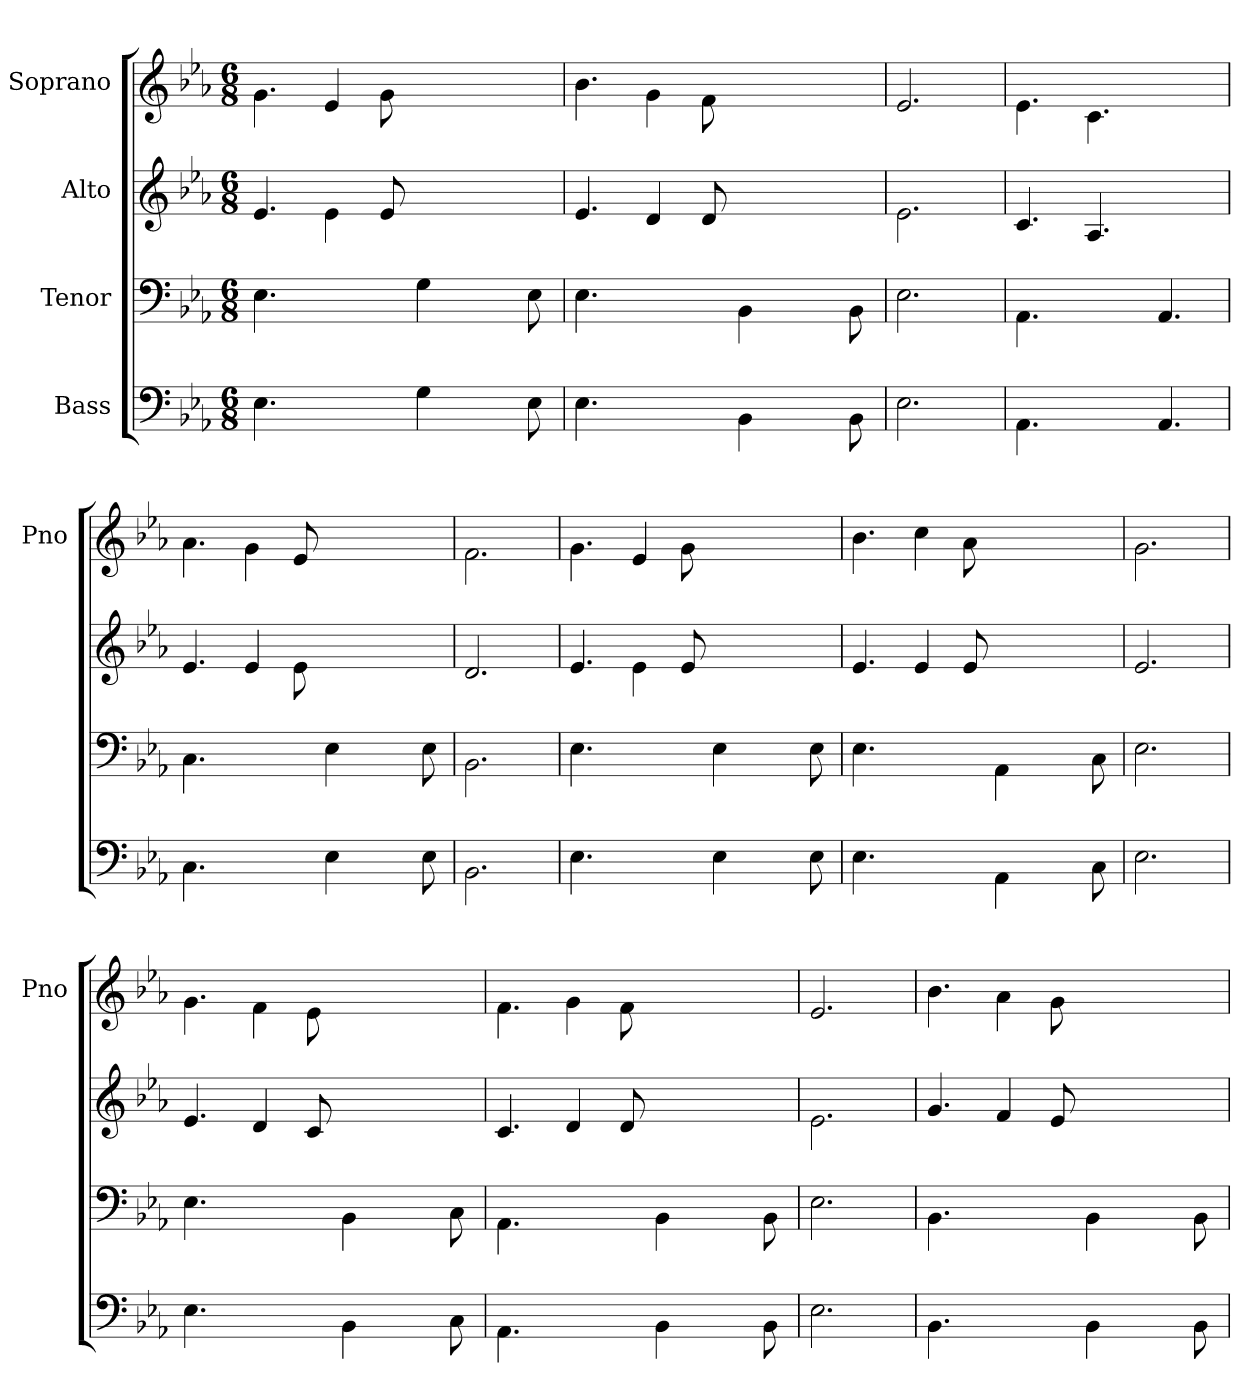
**kern	**kern	**kern	**kern
*part4	*part3	*part2	*part1
*staff4	*staff3	*staff2	*staff1
*I"Bass	*I"Tenor	*I"Alto	*I"Soprano
*	*	*	*I'Pno
*clefF4	*clefF4	*clefG2	*clefG2
*k[b-e-a-]	*k[b-e-a-]	*k[b-e-a-]	*k[b-e-a-]
*E-:	*E-:	*E-:	*E-:
*M6/8	*M6/8	*M6/8	*M6/8
=	=	=	=
4.E-\	4.E-\	4.e-/	4.g\
4.ryy	4.ryy	4e-\	4e-/
.	.	8e-/	8g\
4G\	4G\	2ryy	2ryy
4ryy	4ryy	.	.
8E-\	8E-\	8ryy	8ryy
=	=	=	=
4.E-\	4.E-\	4.e-/	4.b-\
4.ryy	4.ryy	4d/	4g\
.	.	8d/	8f\
4BB-\	4BB-\	2ryy	2ryy
4ryy	4ryy	.	.
8BB-\	8BB-\	8ryy	8ryy
=	=	=	=
2.E-\	2.E-\	2.e-\	2.e-/
=	=	=	=
4.AA-\	4.AA-\	4.c/	4.e-\
4.ryy	4.ryy	4.A-/	4.c\
4.AA-/	4.AA-/	4.ryy	4.ryy
=	=	=	=
4.C\	4.C\	4.e-/	4.a-\
4.ryy	4.ryy	4e-/	4g\
.	.	8e-\	8e-/
4E-\	4E-\	2ryy	2ryy
4ryy	4ryy	.	.
8E-\	8E-\	8ryy	8ryy
=	=	=	=
2.BB-\	2.BB-\	2.d/	2.f\
=	=	=	=
4.E-\	4.E-\	4.e-/	4.g\
4.ryy	4.ryy	4e-\	4e-/
.	.	8e-/	8g\
4E-\	4E-\	2ryy	2ryy
4ryy	4ryy	.	.
8E-\	8E-\	8ryy	8ryy
=	=	=	=
4.E-\	4.E-\	4.e-/	4.b-\
4.ryy	4.ryy	4e-/	4cc\
.	.	8e-/	8a-\
4AA-\	4AA-\	2ryy	2ryy
4ryy	4ryy	.	.
8C\	8C\	8ryy	8ryy
=	=	=	=
2.E-\	2.E-\	2.e-/	2.g\
=	=	=	=
4.E-\	4.E-\	4.e-/	4.g\
4.ryy	4.ryy	4d/	4f\
.	.	8c/	8e-\
4BB-\	4BB-\	2ryy	2ryy
4ryy	4ryy	.	.
8C\	8C\	8ryy	8ryy
=	=	=	=
4.AA-\	4.AA-\	4.c/	4.f\
4.ryy	4.ryy	4d/	4g\
.	.	8d/	8f\
4BB-\	4BB-\	2ryy	2ryy
4ryy	4ryy	.	.
8BB-\	8BB-\	8ryy	8ryy
=	=	=	=
2.E-\	2.E-\	2.e-\	2.e-/
=	=	=	=
4.BB-\	4.BB-\	4.g/	4.b-\
4.ryy	4.ryy	4f/	4a-\
.	.	8e-/	8g\
4BB-\	4BB-\	2ryy	2ryy
4ryy	4ryy	.	.
8BB-\	8BB-\	8ryy	8ryy
=	=	=	=
*-	*-	*-	*-
